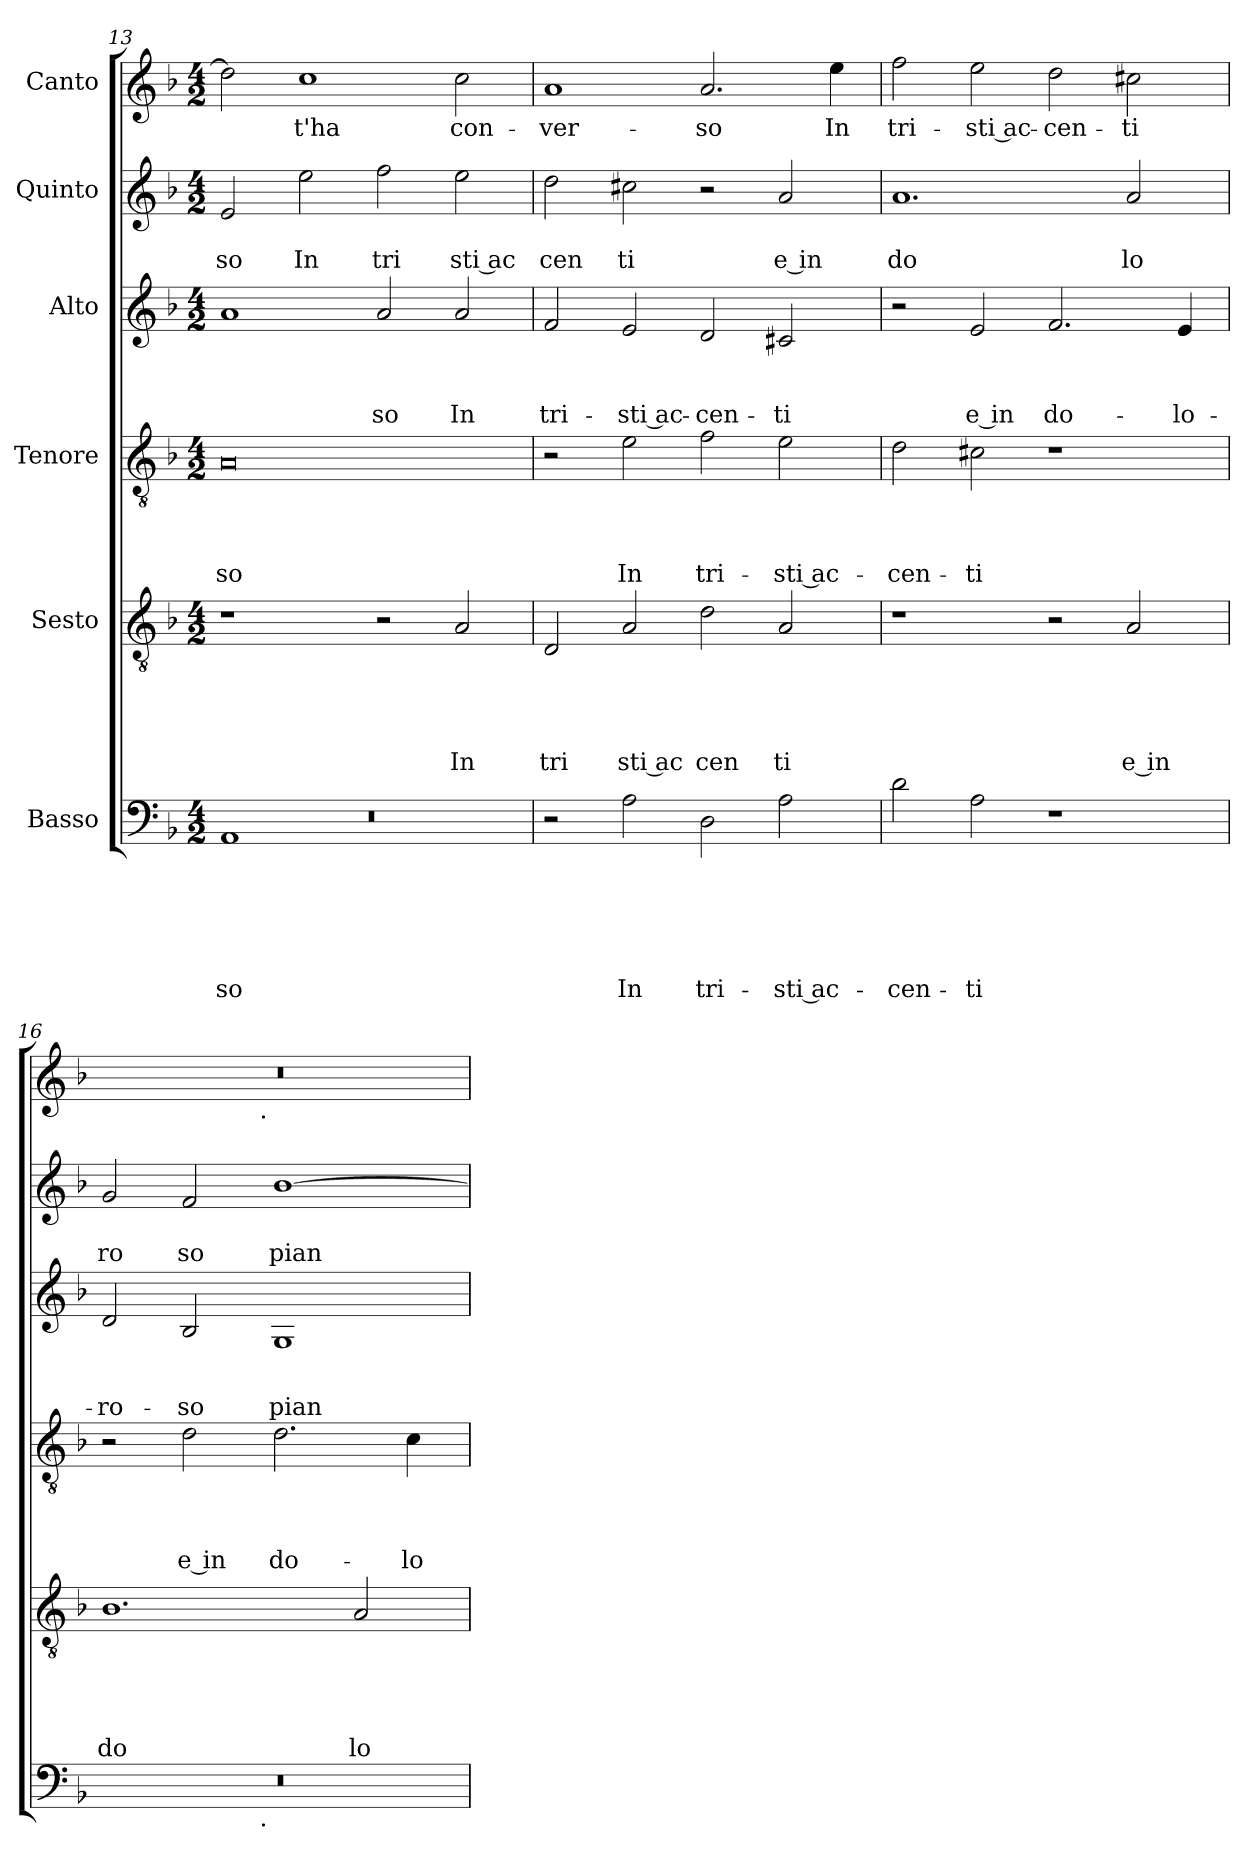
**kern	**text	**text	**text	**text	**text	**text	**kern	**text	**text	**text	**text	**text	**kern	**text	**text	**text	**text	**kern	**text	**text	**text	**kern	**text	**text	**kern	**text
*part6	*part6	*part6	*part6	*part6	*part6	*part6	*part5	*part5	*part5	*part5	*part5	*part5	*part4	*part4	*part4	*part4	*part4	*part3	*part3	*part3	*part3	*part2	*part2	*part2	*part1	*part1
*staff6	*staff6	*staff6	*staff6	*staff6	*staff6	*staff6	*staff5	*staff5	*staff5	*staff5	*staff5	*staff5	*staff4	*staff4	*staff4	*staff4	*staff4	*staff3	*staff3	*staff3	*staff3	*staff2	*staff2	*staff2	*staff1	*staff1
*I"Basso	*	*	*	*	*	*	*I"Sesto	*	*	*	*	*	*I"Tenore	*	*	*	*	*I"Alto	*	*	*	*I"Quinto	*	*	*I"Canto	*
*clefF4	*	*	*	*	*	*	*clefGv2	*	*	*	*	*	*clefGv2	*	*	*	*	*clefG2	*	*	*	*clefG2	*	*	*clefG2	*
*k[b-]	*	*	*	*	*	*	*k[b-]	*	*	*	*	*	*k[b-]	*	*	*	*	*k[b-]	*	*	*	*k[b-]	*	*	*k[b-]	*
*F:	*	*	*	*	*	*	*F:	*	*	*	*	*	*F:	*	*	*	*	*F:	*	*	*	*F:	*	*	*F:	*
*M4/2	*	*	*	*	*	*	*M4/2	*	*	*	*	*	*M4/2	*	*	*	*	*M4/2	*	*	*	*M4/2	*	*	*M4/2	*
=13	=13	=13	=13	=13	=13	=13	=13	=13	=13	=13	=13	=13	=13	=13	=13	=13	=13	=13	=13	=13	=13	=13	=13	=13	=13	=13
*^	*	*	*	*	*	*	*	*	*	*	*	*	*	*	*	*	*	*	*	*	*	*	*	*	*	*
*	*^	*	*	*	*	*	*	*	*	*	*	*	*	*	*	*	*	*	*	*	*	*	*	*	*	*	*
!	!	!LO:N:vis=1	!	!	!	!	!	!LO:LY:b	!	!	!	!	!	!	!	!	!	!	!LO:LY:b	!	!	!	!	!	!	!LO:LY:b	!	!
0ryy	1AA	0r	.	.	.	.	.	-so	1r	.	.	.	.	.	0A	.	.	.	-so	1a	.	.	.	2e/	.	so	2dd\]	.
!	!	!	!	!	!	!	!	!	!	!	!	!	!	!	!	!	!	!	!	!	!	!	!	!	!	!LO:LY:b	!	!LO:LY:b
.	.	.	.	.	.	.	.	.	.	.	.	.	.	.	.	.	.	.	.	.	.	.	.	2ee\	.	In	1cc	-t'ha
!	!	!	!	!	!	!	!	!	!	!	!	!	!	!	!	!	!	!	!	!	!	!	!LO:LY:b	!	!	!LO:LY:b	!	!
.	1ryy	.	.	.	.	.	.	.	2r	.	.	.	.	.	.	.	.	.	.	2a/	.	.	-so	2ff\	.	tri	.	.
!	!	!	!	!	!	!	!	!	!	!	!	!	!	!LO:LY:b	!	!	!	!	!	!	!	!	!LO:LY:b	!	!	!LO:LY:b:rj	!	!LO:LY:b
.	.	.	.	.	.	.	.	.	2A/	.	.	.	.	In	.	.	.	.	.	2a/	.	.	In	2ee\	.	sti ac	2cc\	con-
*v	*v	*v	*	*	*	*	*	*	*	*	*	*	*	*	*	*	*	*	*	*	*	*	*	*	*	*	*	*
!!LO:LB:g=z
=14	=14	=14	=14	=14	=14	=14	=14	=14	=14	=14	=14	=14	=14	=14	=14	=14	=14	=14	=14	=14	=14	=14	=14	=14	=14	=14
!	!	!	!	!	!	!	!	!	!	!	!	!LO:LY:b	!	!	!	!	!	!	!	!	!LO:LY:b	!	!	!LO:LY:b	!	!LO:LY:b
2r	.	.	.	.	.	.	2D/	.	.	.	.	tri	2r	.	.	.	.	2f/	.	.	tri-	2dd\	.	cen	1a	-ver-
!	!	!	!	!	!	!LO:LY:b	!	!	!	!	!	!LO:LY:b:rj	!	!	!	!	!LO:LY:b	!	!	!	!LO:LY:b:rj	!	!	!LO:LY:b	!	!
2A\	.	.	.	.	.	In	2A/	.	.	.	.	sti ac	2e\	.	.	.	In	2e/	.	.	-sti ac-	2cc#X\	.	ti	.	.
!	!	!	!	!	!	!LO:LY:b	!	!	!	!	!	!LO:LY:b	!	!	!	!	!LO:LY:b	!	!	!	!LO:LY:b	!	!	!	!	!LO:LY:b
2D\	.	.	.	.	.	tri-	2d\	.	.	.	.	cen	2f\	.	.	.	tri-	2d/	.	.	-cen-	2r	.	.	2.a/	-so
!	!	!	!	!	!	!LO:LY:b:rj	!	!	!	!	!	!LO:LY:b	!	!	!	!	!LO:LY:b:rj	!	!	!	!LO:LY:b	!	!	!LO:LY:b:rj	!	!
2A\	.	.	.	.	.	-sti ac-	2A/	.	.	.	.	ti	2e\	.	.	.	-sti ac-	2c#X/	.	.	-ti	2a/	.	e in	.	.
!	!	!	!	!	!	!	!	!	!	!	!	!	!	!	!	!	!	!	!	!	!	!	!	!	!	!LO:LY:b
.	.	.	.	.	.	.	.	.	.	.	.	.	.	.	.	.	.	.	.	.	.	.	.	.	4ee\	In
=15	=15	=15	=15	=15	=15	=15	=15	=15	=15	=15	=15	=15	=15	=15	=15	=15	=15	=15	=15	=15	=15	=15	=15	=15	=15	=15
!	!	!	!	!	!	!LO:LY:b	!	!	!	!	!	!	!	!	!	!	!LO:LY:b	!	!	!	!	!	!	!LO:LY:b	!	!LO:LY:b
2d\	.	.	.	.	.	-cen-	1r	.	.	.	.	.	2d\	.	.	.	-cen-	2r	.	.	.	1.a	.	do	2ff\	tri-
!	!	!	!	!	!	!LO:LY:b	!	!	!	!	!	!	!	!	!	!	!LO:LY:b	!	!	!	!LO:LY:b:rj	!	!	!	!	!LO:LY:b:rj
2A\	.	.	.	.	.	-ti	.	.	.	.	.	.	2c#X\	.	.	.	-ti	2e/	.	.	e in	.	.	.	2ee\	-sti ac-
!	!	!	!	!	!	!	!	!	!	!	!	!	!	!	!	!	!	!	!	!	!LO:LY:b	!	!	!	!	!LO:LY:b
1r	.	.	.	.	.	.	2r	.	.	.	.	.	1r	.	.	.	.	2.f/	.	.	do-	.	.	.	2dd\	-cen-
!	!	!	!	!	!	!	!	!	!	!	!	!LO:LY:b:rj	!	!	!	!	!	!	!	!	!	!	!	!LO:LY:b	!	!LO:LY:b
.	.	.	.	.	.	.	2A/	.	.	.	.	e in	.	.	.	.	.	.	.	.	.	2a/	.	lo	2cc#X\	-ti
!	!	!	!	!	!	!	!	!	!	!	!	!	!	!	!	!	!	!	!	!	!LO:LY:b	!	!	!	!	!
.	.	.	.	.	.	.	.	.	.	.	.	.	.	.	.	.	.	4e/	.	.	-lo-	.	.	.	.	.
=16	=16	=16	=16	=16	=16	=16	=16	=16	=16	=16	=16	=16	=16	=16	=16	=16	=16	=16	=16	=16	=16	=16	=16	=16	=16	=16
!	!	!	!	!	!	!	!	!	!	!	!	!LO:LY:b	!	!	!	!	!	!	!	!	!LO:LY:b	!	!	!LO:LY:b	!	!
*^	*	*	*	*	*	*	*	*	*	*	*	*	*	*	*	*	*	*	*	*	*	*	*	*	*^	*
0r	2ryy	.	.	.	.	.	.	1.B-	.	.	.	.	do	2r	.	.	.	.	2d/	.	.	-ro-	2g/	.	ro	0r	2ryy	.
!	!	!	!	!	!	!	!	!	!	!	!	!	!	!	!	!	!	!LO:LY:b:rj	!	!	!	!LO:LY:b	!	!	!LO:LY:b	!	!	!
.	4...ryy	.	.	.	.	.	.	.	.	.	.	.	.	2d\	.	.	.	e in	2B-/	.	.	-so	2f/	.	so	.	4...ryy	.
!	!	!	!	!	!	!	!	!	!	!	!	!	!	!	!	!	!	!	!	!	!	!	!	!	!	!	!LO:TX:b:t=.	!
!	!LO:TX:b:t=.	!	!	!	!	!	!	!	!	!	!	!	!	!	!	!	!	!	!	!	!	!	!	!	!	!	!	!
.	1ryy	.	.	.	.	.	.	.	.	.	.	.	.	.	.	.	.	.	.	.	.	.	.	.	.	.	1ryy	.
!	!	!	!	!	!	!	!	!	!	!	!	!	!	!	!	!	!	!LO:LY:b	!	!	!	!LO:LY:b	!	!	!LO:LY:b	!	!	!
.	.	.	.	.	.	.	.	.	.	.	.	.	.	2.d\	.	.	.	do-	1G	.	.	pian-	[>1b-	.	pian	.	.	.
!	!	!	!	!	!	!	!	!	!	!	!	!	!LO:LY:b	!	!	!	!	!	!	!	!	!	!	!	!	!	!	!
.	.	.	.	.	.	.	.	2A/	.	.	.	.	lo	.	.	.	.	.	.	.	.	.	.	.	.	.	.	.
!	!	!	!	!	!	!	!	!	!	!	!	!	!	!	!	!	!	!LO:LY:b	!	!	!	!	!	!	!	!	!	!
.	.	.	.	.	.	.	.	.	.	.	.	.	.	4c\	.	.	.	-lo-	.	.	.	.	.	.	.	.	.	.
.	32ryy	.	.	.	.	.	.	.	.	.	.	.	.	.	.	.	.	.	.	.	.	.	.	.	.	.	32ryy	.
*v	*v	*	*	*	*	*	*	*	*	*	*	*	*	*	*	*	*	*	*	*	*	*	*	*	*	*v	*v	*
=	=	=	=	=	=	=	=	=	=	=	=	=	=	=	=	=	=	=	=	=	=	=	=	=	=	=
*-	*-	*-	*-	*-	*-	*-	*-	*-	*-	*-	*-	*-	*-	*-	*-	*-	*-	*-	*-	*-	*-	*-	*-	*-	*-	*-
